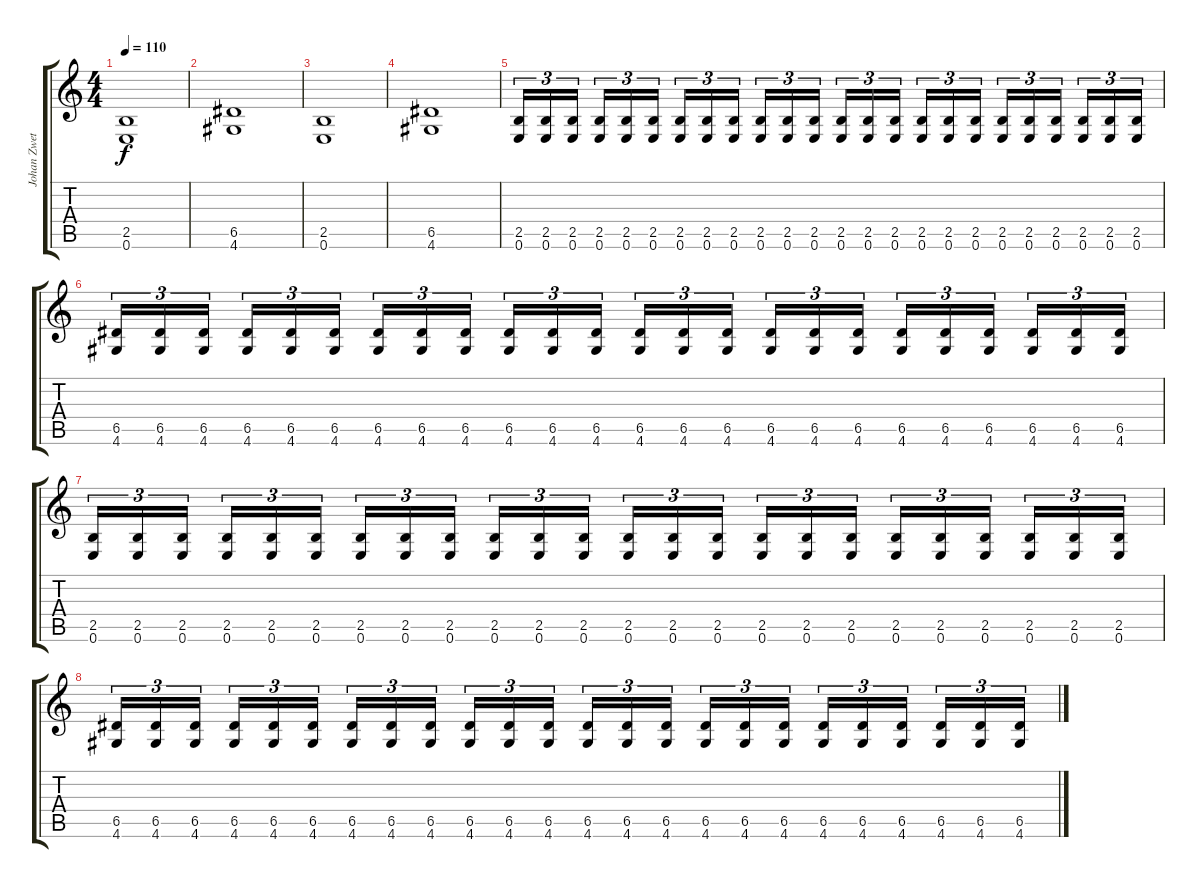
\track ("Johan Zwetsloot" "Johan Zwet") {instrument overdrivenguitar}
\staff {score tabs}
\tuning (E4 B3 G3 D3 A2 E2) {hide}
\ts (4 4)
\tempo 110
\clef g2
\ks c
(2.5 0.6).1{dy f} |
(6.5 4.6).1 |
(2.5 0.6).1 |
(6.5 4.6).1 |
(2.5 0.6).16{tu (3 2)} (2.5 0.6).16{tu (3 2)} (2.5 0.6).16{tu (3 2)} (2.5 0.6).16{tu (3 2)} (2.5 0.6).16{tu (3 2)} (2.5 0.6).16{tu (3 2)} (2.5 0.6).16{tu (3 2)} (2.5 0.6).16{tu (3 2)} (2.5 0.6).16{tu (3 2)} (2.5 0.6).16{tu (3 2)} (2.5 0.6).16{tu (3 2)} (2.5 0.6).16{tu (3 2)} (2.5 0.6).16{tu (3 2)} (2.5 0.6).16{tu (3 2)} (2.5 0.6).16{tu (3 2)} (2.5 0.6).16{tu (3 2)} (2.5 0.6).16{tu (3 2)} (2.5 0.6).16{tu (3 2)} (2.5 0.6).16{tu (3 2)} (2.5 0.6).16{tu (3 2)} (2.5 0.6).16{tu (3 2)} (2.5 0.6).16{tu (3 2)} (2.5 0.6).16{tu (3 2)} (2.5 0.6).16{tu (3 2)} |
(6.5 4.6).16{tu (3 2)} (6.5 4.6).16{tu (3 2)} (6.5 4.6).16{tu (3 2)} (6.5 4.6).16{tu (3 2)} (6.5 4.6).16{tu (3 2)} (6.5 4.6).16{tu (3 2)} (6.5 4.6).16{tu (3 2)} (6.5 4.6).16{tu (3 2)} (6.5 4.6).16{tu (3 2)} (6.5 4.6).16{tu (3 2)} (6.5 4.6).16{tu (3 2)} (6.5 4.6).16{tu (3 2)} (6.5 4.6).16{tu (3 2)} (6.5 4.6).16{tu (3 2)} (6.5 4.6).16{tu (3 2)} (6.5 4.6).16{tu (3 2)} (6.5 4.6).16{tu (3 2)} (6.5 4.6).16{tu (3 2)} (6.5 4.6).16{tu (3 2)} (6.5 4.6).16{tu (3 2)} (6.5 4.6).16{tu (3 2)} (6.5 4.6).16{tu (3 2)} (6.5 4.6).16{tu (3 2)} (6.5 4.6).16{tu (3 2)} |
(2.5 0.6).16{tu (3 2)} (2.5 0.6).16{tu (3 2)} (2.5 0.6).16{tu (3 2)} (2.5 0.6).16{tu (3 2)} (2.5 0.6).16{tu (3 2)} (2.5 0.6).16{tu (3 2)} (2.5 0.6).16{tu (3 2)} (2.5 0.6).16{tu (3 2)} (2.5 0.6).16{tu (3 2)} (2.5 0.6).16{tu (3 2)} (2.5 0.6).16{tu (3 2)} (2.5 0.6).16{tu (3 2)} (2.5 0.6).16{tu (3 2)} (2.5 0.6).16{tu (3 2)} (2.5 0.6).16{tu (3 2)} (2.5 0.6).16{tu (3 2)} (2.5 0.6).16{tu (3 2)} (2.5 0.6).16{tu (3 2)} (2.5 0.6).16{tu (3 2)} (2.5 0.6).16{tu (3 2)} (2.5 0.6).16{tu (3 2)} (2.5 0.6).16{tu (3 2)} (2.5 0.6).16{tu (3 2)} (2.5 0.6).16{tu (3 2)} |
(6.5 4.6).16{tu (3 2)} (6.5 4.6).16{tu (3 2)} (6.5 4.6).16{tu (3 2)} (6.5 4.6).16{tu (3 2)} (6.5 4.6).16{tu (3 2)} (6.5 4.6).16{tu (3 2)} (6.5 4.6).16{tu (3 2)} (6.5 4.6).16{tu (3 2)} (6.5 4.6).16{tu (3 2)} (6.5 4.6).16{tu (3 2)} (6.5 4.6).16{tu (3 2)} (6.5 4.6).16{tu (3 2)} (6.5 4.6).16{tu (3 2)} (6.5 4.6).16{tu (3 2)} (6.5 4.6).16{tu (3 2)} (6.5 4.6).16{tu (3 2)} (6.5 4.6).16{tu (3 2)} (6.5 4.6).16{tu (3 2)} (6.5 4.6).16{tu (3 2)} (6.5 4.6).16{tu (3 2)} (6.5 4.6).16{tu (3 2)} (6.5 4.6).16{tu (3 2)} (6.5 4.6).16{tu (3 2)} (6.5 4.6).16{tu (3 2)}
